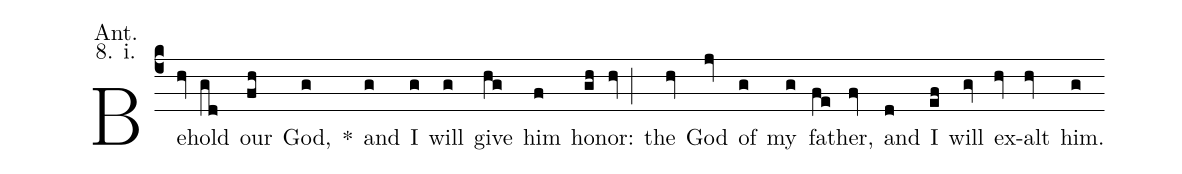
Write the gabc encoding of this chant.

annotation: Ant.;
annotation: 8. i.;
%%
(c4) Be(hv)hold(gd) our(fh) God,(g) <sp>*</sp>() and(g) I(g) will(g) give(hg) him(f) ho(gh)nor:(hv;) the(hv) God(jv) of(g) my(g) fa(fe)ther,(fv) and(d) I(ef) will(gv) ex(hv)alt(hv) him.(g)
